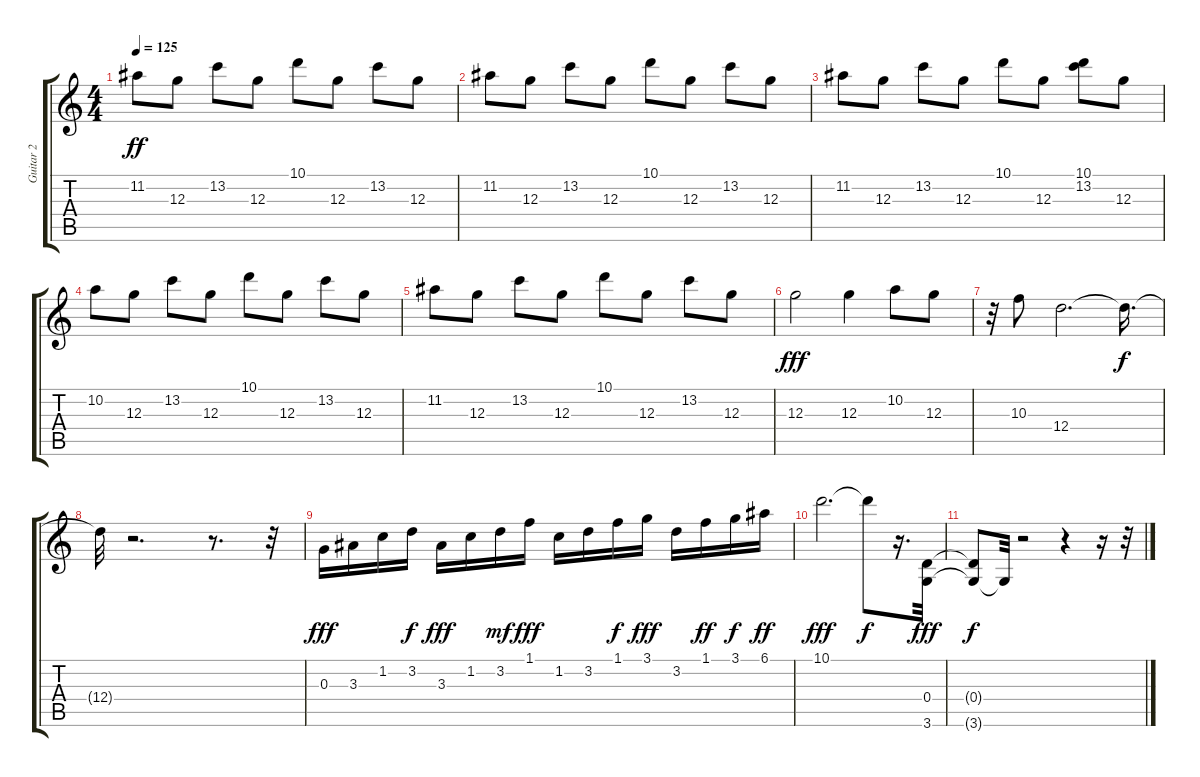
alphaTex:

\track ("Guitar 2" "Guitar 2") {instrument distortionguitar}
\staff {score tabs}
\tuning (E4 B3 G3 D3 A2 E2) {hide}
\ts (4 4)
\tempo 125
\clef g2
\ks c
11.2.8{dy ff} 12.3.8 13.2.8 12.3.8 10.1.8 12.3.8 13.2.8 12.3.8 |
11.2.8 12.3.8 13.2.8 12.3.8 10.1.8 12.3.8 13.2.8 12.3.8 |
11.2.8 12.3.8 13.2.8 12.3.8 10.1.8 12.3.8 (10.1 13.2).8 12.3.8 |
10.2.8 12.3.8 13.2.8 12.3.8 10.1.8 12.3.8 13.2.8 12.3.8 |
11.2.8 12.3.8 13.2.8 12.3.8 10.1.8 12.3.8 13.2.8 12.3.8 |
12.3.2{dy fff} 12.3.4 10.2.8 12.3.8 |
r.32 10.3.8 12.4.2{d} 12.4{t}.16{d dy f} |
12.4{t}.32 r.2{d} r.8{d} r.32 |
0.3.16{dy fff} 3.3.16 1.2.16 3.2.16{dy f} 3.3.16{dy fff} 1.2.16 3.2.16{dy mf} 1.1.16{dy fff} 1.2.16 3.2.16 1.1.16{dy f} 3.1.16{dy fff} 3.2.16 1.1.16{dy ff} 3.1.16{dy f} 6.1.16{dy ff} |
10.1.2{d dy fff} 10.1{t}.8{dy f} r.16{d} (0.4 3.6).32{dy fff} |
(0.4{t} 3.6{t}).8{dy f} 3.6{t}.32 r.2 r.4 r.16 r.32
